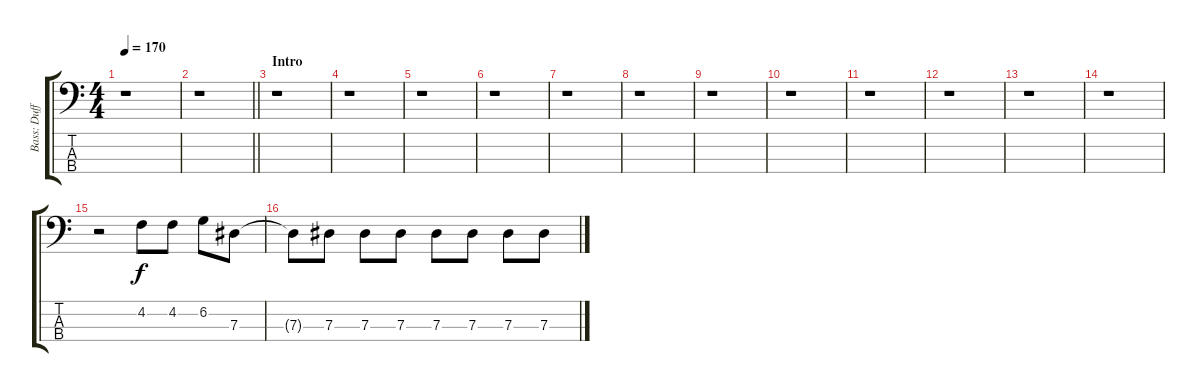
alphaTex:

\track ("Bass: Duff" "Bass: Duff") {instrument electricbassfinger}
\staff {score tabs}
\tuning (Gb2 Db2 Ab1 Eb1) {hide}
\ts (4 4)
\tempo 170
\clef f4
\ks c
r.1{dy f instrument electricbassfinger} |
\barLineRight lightlight
r.1 |
\section ("" "Intro")
r.1 |
r.1 |
r.1 |
r.1 |
r.1 |
r.1 |
r.1 |
r.1 |
r.1 |
r.1 |
r.1 |
r.1 |
r.2 4.2.8 4.2.8 6.2.8 7.3.8 |
7.3{t}.8 7.3.8 7.3.8 7.3.8 7.3.8 7.3.8 7.3.8 7.3.8
